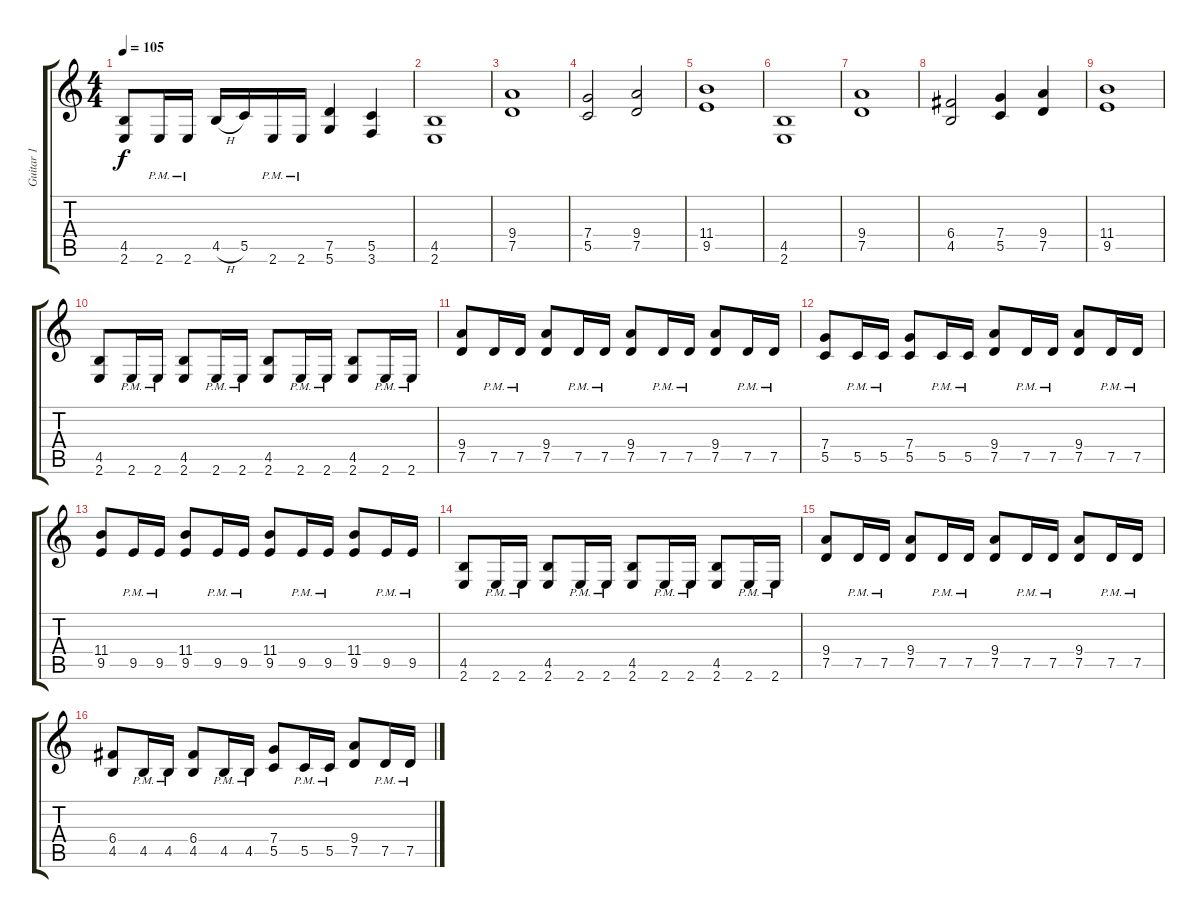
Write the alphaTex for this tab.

\track ("Guitar 1" "Guitar 1") {instrument distortionguitar}
\staff {score tabs}
\tuning (D4 A3 F3 C3 G2 D2) {hide}
\ts (4 4)
\tempo 105
\clef g2
\ks c
(4.5 2.6).8{dy f} 2.6{pm}.16 2.6{pm}.16 4.5{h}.16 5.5.16 2.6{pm}.16 2.6{pm}.16 (7.5 5.6).4 (5.5 3.6).4 |
(4.5 2.6).1 |
(9.4 7.5).1 |
(7.4 5.5).2 (9.4 7.5).2 |
(11.4 9.5).1 |
(4.5 2.6).1 |
(9.4 7.5).1 |
(6.4 4.5).2 (7.4 5.5).4 (9.4 7.5).4 |
(11.4 9.5).1 |
(4.5 2.6).8 2.6{pm}.16 2.6{pm}.16 (4.5 2.6).8 2.6{pm}.16 2.6{pm}.16 (4.5 2.6).8 2.6{pm}.16 2.6{pm}.16 (4.5 2.6).8 2.6{pm}.16 2.6{pm}.16 |
(9.4 7.5).8 7.5{pm}.16 7.5{pm}.16 (9.4 7.5).8 7.5{pm}.16 7.5{pm}.16 (9.4 7.5).8 7.5{pm}.16 7.5{pm}.16 (9.4 7.5).8 7.5{pm}.16 7.5{pm}.16 |
(7.4 5.5).8 5.5{pm}.16 5.5{pm}.16 (7.4 5.5).8 5.5{pm}.16 5.5{pm}.16 (9.4 7.5).8 7.5{pm}.16 7.5{pm}.16 (9.4 7.5).8 7.5{pm}.16 7.5{pm}.16 |
(11.4 9.5).8 9.5{pm}.16 9.5{pm}.16 (11.4 9.5).8 9.5{pm}.16 9.5{pm}.16 (11.4 9.5).8 9.5{pm}.16 9.5{pm}.16 (11.4 9.5).8 9.5{pm}.16 9.5{pm}.16 |
(4.5 2.6).8 2.6{pm}.16 2.6{pm}.16 (4.5 2.6).8 2.6{pm}.16 2.6{pm}.16 (4.5 2.6).8 2.6{pm}.16 2.6{pm}.16 (4.5 2.6).8 2.6{pm}.16 2.6{pm}.16 |
(9.4 7.5).8 7.5{pm}.16 7.5{pm}.16 (9.4 7.5).8 7.5{pm}.16 7.5{pm}.16 (9.4 7.5).8 7.5{pm}.16 7.5{pm}.16 (9.4 7.5).8 7.5{pm}.16 7.5{pm}.16 |
(6.4 4.5).8 4.5{pm}.16 4.5{pm}.16 (6.4 4.5).8 4.5{pm}.16 4.5{pm}.16 (7.4 5.5).8 5.5{pm}.16 5.5{pm}.16 (9.4 7.5).8 7.5{pm}.16 7.5{pm}.16
